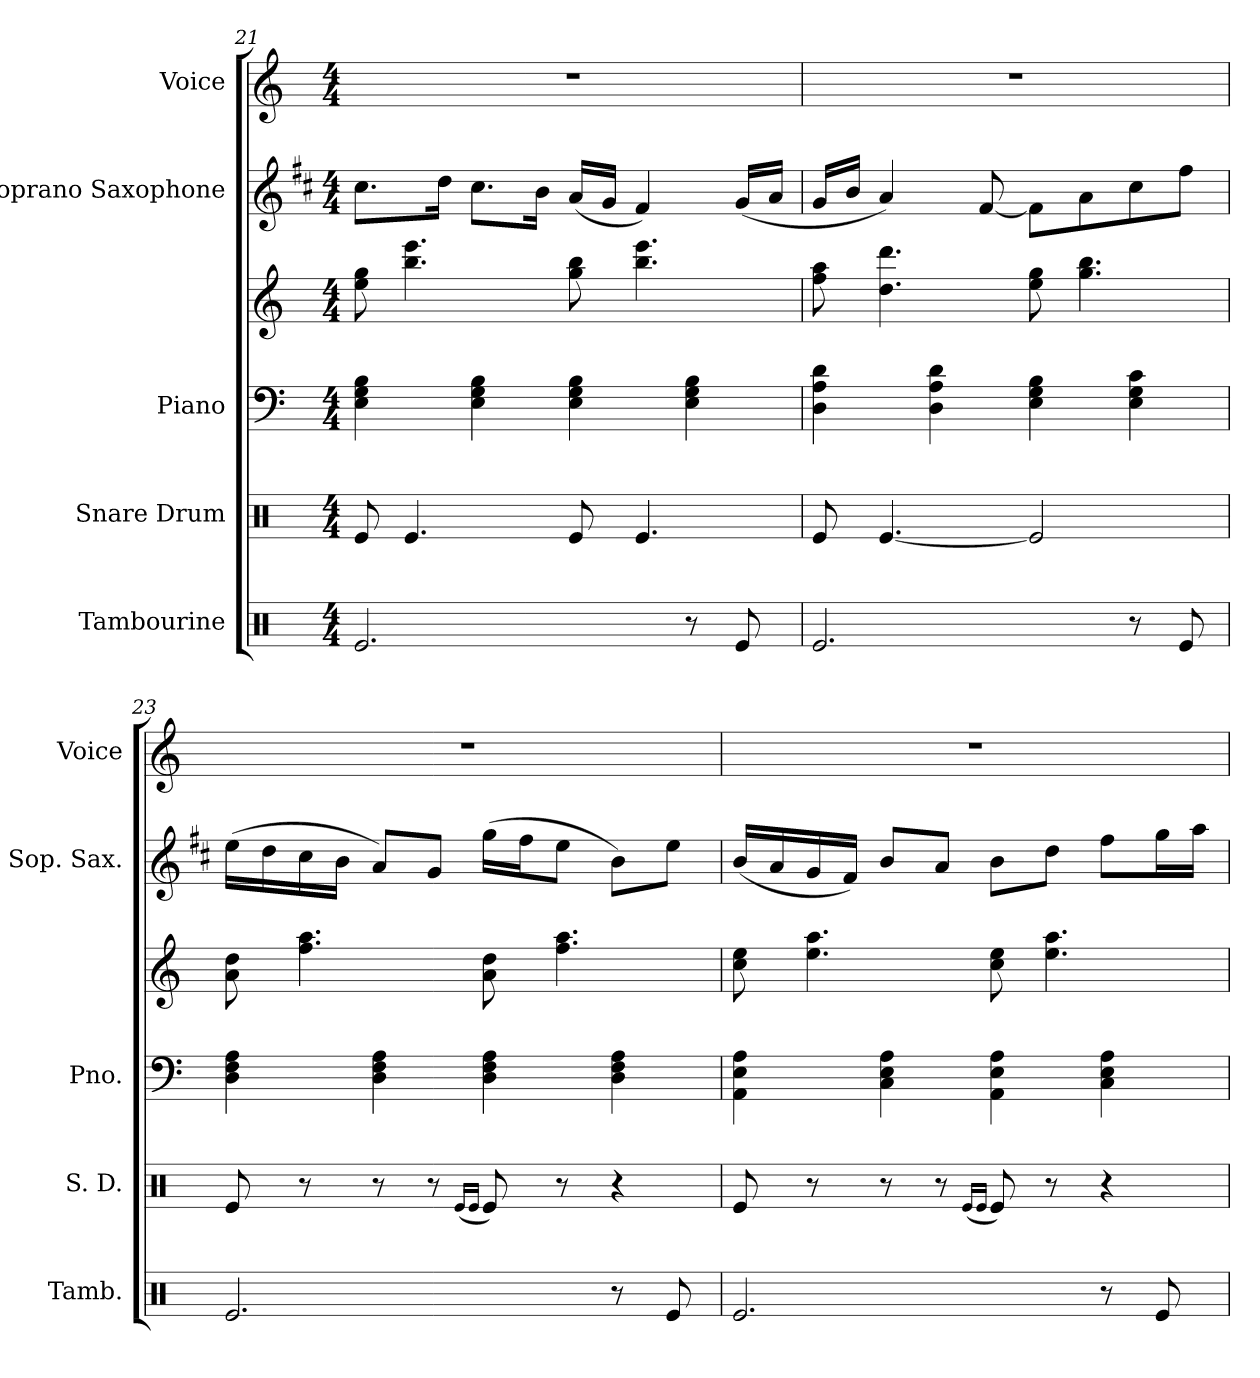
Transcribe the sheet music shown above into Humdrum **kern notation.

**kern	**kern	**kern	**kern	**kern	**kern
*part5	*part4	*part3	*part3	*part2	*part1
*staff6	*staff5	*staff4	*staff3	*staff2	*staff1
*I"Tambourine	*I"Snare Drum	*I"Piano	*	*I"Soprano Saxophone	*I"Voice
*I'Tamb.	*I'S. D.	*I'Pno.	*	*I'Sop. Sax.	*I'Voice
*clefX	*clefX	*clefF4	*clefG2	*clefG2	*clefG2
*	*	*	*	*ITrd1c2	*
*k[]	*k[]	*k[]	*k[]	*k[]	*k[]
*C:	*C:	*C:	*C:	*C:	*C:
*M4/4	*M4/4	*M4/4	*M4/4	*M4/4	*M4/4
=21	=21	=21	=21	=21	=21
2.Rei/	8Rei/	4Ei\ 4Gi 4Bi	8eei\ 8ggi	8.bi\L	1r
.	4.Rei/	.	4.bbi\ 4.eeei	.	.
.	.	.	.	16cci\Jk	.
.	.	4Ei\ 4Gi 4Bi	.	8.bi\L	.
.	.	.	.	16ai\Jk	.
.	8Rei/	4Ei\ 4Gi 4Bi	8ggi\ 8bbi	(16gi/LL	.
.	.	.	.	16fi/JJ	.
.	4.Rei/	.	4.bbi\ 4.eeei	4ei/)	.
8r	.	4Ei\ 4Gi 4Bi	.	.	.
8Rei/	.	.	.	(16fi/LL	.
.	.	.	.	16gi/JJ	.
!!LO:PB:g=z
=22	=22	=22	=22	=22	=22
2.Rei/	8Rei/	4Di\ 4Ai 4di	8ffi\ 8aai	16fi/LL	1r
.	.	.	.	16ai/JJ	.
.	[4.Rei/	.	4.ddi\ 4.dddi	4gi/)	.
.	.	4Di\ 4Ai 4di	.	.	.
.	.	.	.	[8ei/	.
.	2Rei/]	4Ei\ 4Gi 4Bi	8eei\ 8ggi	8ei\L]	.
.	.	.	4.ggi\ 4.bbi	8gi\	.
8r	.	4Ei\ 4Gi 4ci	.	8bi\	.
8Rei/	.	.	.	8eei\J	.
=23	=23	=23	=23	=23	=23
2.Rei/	8Rei/	4Di\ 4Fi 4Ai	8ai\ 8ddi	(16ddi\LL	1r
.	.	.	.	16cci\	.
.	8r	.	4.ffi\ 4.aai	16bi\	.
.	.	.	.	16ai\JJ	.
.	8r	4Di\ 4Fi 4Ai	.	8gi/L)	.
.	8r	.	.	8fi/J	.
.	(16qRei/LL	.	.	.	.
.	16qRei/JJ	.	.	.	.
.	8Rei/)	4Di\ 4Fi 4Ai	8ai\ 8ddi	(16ffi\LL	.
.	.	.	.	16eei\J	.
.	8r	.	4.ffi\ 4.aai	8ddi\J	.
8r	4r	4Di\ 4Fi 4Ai	.	8ai\L)	.
8Rei/	.	.	.	8ddi\J	.
=24	=24	=24	=24	=24	=24
2.Rei/	8Rei/	4AAi\ 4Ei 4Ai	8cci\ 8eei	(16ai/LL	1r
.	.	.	.	16gi/	.
.	8r	.	4.eei\ 4.aai	16fi/	.
.	.	.	.	16ei/JJ)	.
.	8r	4Ci\ 4Ei 4Ai	.	8ai/L	.
.	8r	.	.	8gi/J	.
.	(16qRei/LL	.	.	.	.
.	16qRei/JJ	.	.	.	.
.	8Rei/)	4AAi\ 4Ei 4Ai	8cci\ 8eei	8ai\L	.
.	8r	.	4.eei\ 4.aai	8cci\J	.
8r	4r	4Ci\ 4Ei 4Ai	.	8eei\L	.
8Rei/	.	.	.	16ffi\L	.
.	.	.	.	16ggi\JJ	.
=	=	=	=	=	=
*-	*-	*-	*-	*-	*-
